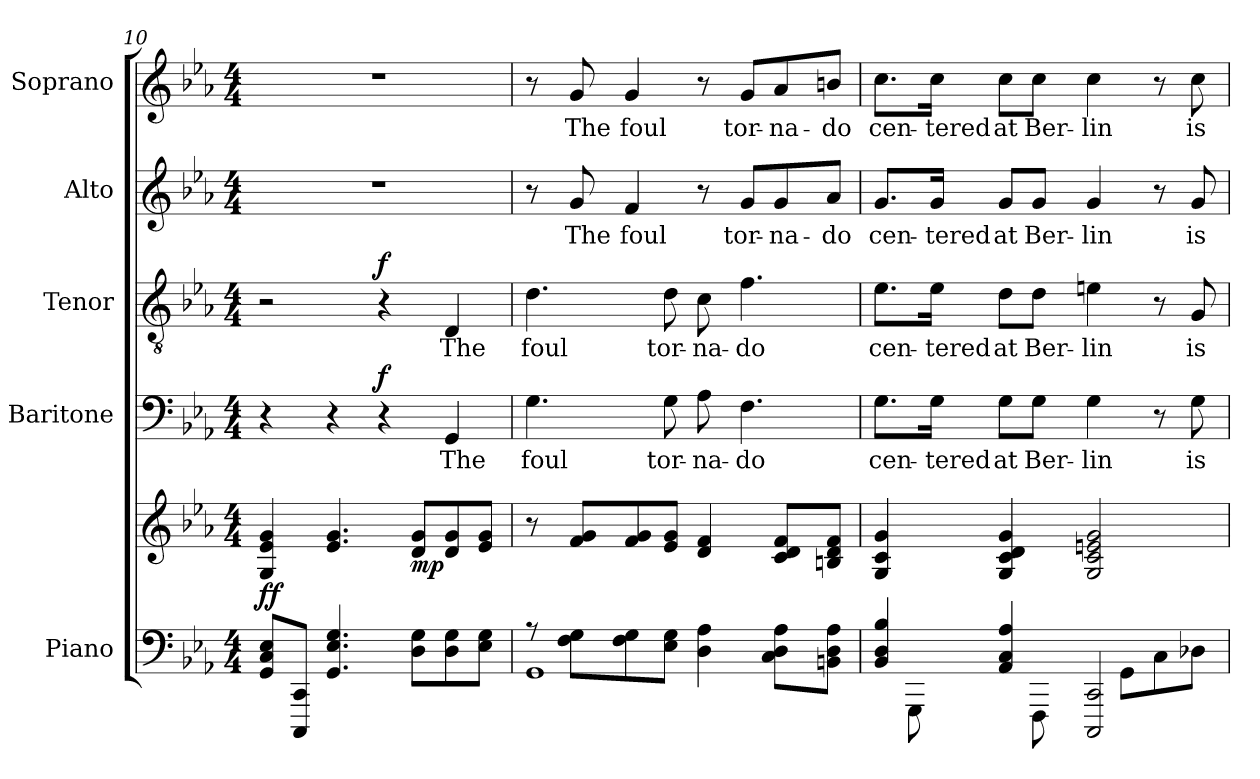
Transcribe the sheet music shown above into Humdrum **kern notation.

**kern	**kern	**dynam	**kern	**text	**dynam	**kern	**text	**dynam	**kern	**text	**kern	**text
*part5	*part5	*part5	*part4	*part4	*part4	*part3	*part3	*part3	*part2	*part2	*part1	*part1
*staff6	*staff5	*staff5/6	*staff4	*staff4	*staff4	*staff3	*staff3	*staff3	*staff2	*staff2	*staff1	*staff1
*I"Piano	*	*	*I"Baritone	*	*	*I"Tenor	*	*	*I"Alto	*	*I"Soprano	*
*I'Pno.	*	*	*I'Bar.	*	*	*I'T.	*	*	*I'A.	*	*I'S.	*
*clefF4	*clefG2	*	*clefF4	*	*	*clefGv2	*	*	*clefG2	*	*clefG2	*
*k[b-e-a-]	*k[b-e-a-]	*	*k[b-e-a-]	*	*	*k[b-e-a-]	*	*	*k[b-e-a-]	*	*k[b-e-a-]	*
*M4/4	*M4/4	*	*M4/4	*	*	*M4/4	*	*	*M4/4	*	*M4/4	*
=10	=10	=10	=10	=10	=10	=10	=10	=10	=10	=10	=10	=10
!	!	!LO:DY:b	!	!	!	!	!	!	!	!	!	!
8GG/ 8C/ 8E-/L	4G/ 4e-/ 4g/	ff	4r	.	.	2r	.	.	1r	.	1r	.
8CCC/ 8CC/J	.	.	.	.	.	.	.	.	.	.	.	.
4.GG/ 4.E-/ 4.G/	4.e-/ 4.g/	.	4r	.	.	.	.	.	.	.	.	.
!	!	!	!	!	!LO:DY:b	!	!	!LO:DY:b	!	!	!	!
.	.	.	4r	.	f	4r	.	f	.	.	.	.
!	!	!LO:DY:b	!	!	!	!	!	!	!	!	!	!
8D\ 8G\L	8d/ 8g/L	mp	.	.	.	.	.	.	.	.	.	.
!	!	!	!	!LO:LY:b	!	!	!LO:LY:b	!	!	!	!	!
8D\ 8G\	8d/ 8g/	.	4GG/	The	.	4D/	The	.	.	.	.	.
8E-\ 8G\J	8e-/ 8g/J	.	.	.	.	.	.	.	.	.	.	.
=11	=11	=11	=11	=11	=11	=11	=11	=11	=11	=11	=11	=11
*^	*	*	*	*	*	*	*	*	*	*	*	*
!	!	!	!	!	!LO:LY:b	!	!	!LO:LY:b	!	!	!	!	!
1GG	8rA	8r	.	4.G\	foul	.	4.d\	foul	.	8r	.	8r	.
!	!	!	!	!	!	!	!	!	!	!	!LO:LY:b	!	!LO:LY:b
.	8F\ 8G\L	8f/ 8g/L	.	.	.	.	.	.	.	8g/	The	8g/	The
!	!	!	!	!	!	!	!	!	!	!	!LO:LY:b	!	!LO:LY:b
.	8F\ 8G\	8f/ 8g/	.	.	.	.	.	.	.	4f/	foul	4g/	foul
!	!	!	!	!	!LO:LY:b	!	!	!LO:LY:b	!	!	!	!	!
.	8E-\ 8G\J	8e-/ 8g/J	.	8G\	tor-	.	8d\	tor-	.	.	.	.	.
!	!	!	!	!	!LO:LY:b	!	!	!LO:LY:b	!	!	!	!	!
.	4D\ 4A-\	4d/ 4f/	.	8A-\	-na-	.	8c\	-na-	.	8r	.	8r	.
!	!	!	!	!	!LO:LY:b	!	!	!LO:LY:b	!	!	!LO:LY:b	!	!LO:LY:b
.	.	.	.	4.F\	-do	.	4.f\	-do	.	8g/L	tor-	8g/L	tor-
!	!	!	!	!	!	!	!	!	!	!	!LO:LY:b	!	!LO:LY:b
.	8C\ 8D\ 8A-\L	8c/ 8d/ 8f/L	.	.	.	.	.	.	.	8g/	-na-	8a-/	-na-
!	!	!	!	!	!	!	!	!	!	!	!LO:LY:b	!	!LO:LY:b
.	8BBn\ 8D\ 8A-\J	8Bn/ 8d/ 8f/J	.	.	.	.	.	.	.	8a-/J	-do	8bn/J	-do
=12	=12	=12	=12	=12	=12	=12	=12	=12	=12	=12	=12	=12	=12
!	!	!	!	!	!LO:LY:b	!	!	!LO:LY:b	!	!	!LO:LY:b	!	!LO:LY:b
4BB-/ 4D/ 4B-/	8ryy	4G/ 4c/ 4g/	.	8.G\L	cen-	.	8.e-\L	cen-	.	8.g/L	cen-	8.cc\L	cen-
.	8GGG\	.	.	.	.	.	.	.	.	.	.	.	.
!	!	!	!	!	!LO:LY:b	!	!	!LO:LY:b	!	!	!LO:LY:b	!	!LO:LY:b
.	.	.	.	16G\Jk	-tered	.	16e-\Jk	-tered	.	16g/Jk	-tered	16cc\Jk	-tered
!	!	!	!	!	!LO:LY:b	!	!	!LO:LY:b	!	!	!LO:LY:b	!	!LO:LY:b
4AA-/ 4C/ 4A-/	8ryy	4G/ 4c/ 4d/ 4g/	.	8G\L	at	.	8d\L	at	.	8g/L	at	8cc\L	at
!	!	!	!	!	!LO:LY:b	!	!	!LO:LY:b	!	!	!LO:LY:b	!	!LO:LY:b
.	8FFF\	.	.	8G\J	Ber-	.	8d\J	Ber-	.	8g/J	Ber-	8cc\J	Ber-
!	!	!	!	!	!LO:LY:b	!	!	!LO:LY:b	!	!	!LO:LY:b	!	!LO:LY:b
2CCC/ 2CC/	8ryy	2G/ 2c/ 2en/ 2g/	.	4G\	-lin	.	4en\	-lin	.	4g/	-lin	4cc\	-lin
.	8GG\L	.	.	.	.	.	.	.	.	.	.	.	.
.	8C\	.	.	8r	.	.	8r	.	.	8r	.	8r	.
!	!	!	!	!	!LO:LY:b	!	!	!LO:LY:b	!	!	!LO:LY:b	!	!LO:LY:b
.	8D-X\J	.	.	8G\	is	.	8G/	is	.	8g/	is	8cc\	is
*v	*v	*	*	*	*	*	*	*	*	*	*	*	*
=	=	=	=	=	=	=	=	=	=	=	=	=
*-	*-	*-	*-	*-	*-	*-	*-	*-	*-	*-	*-	*-
